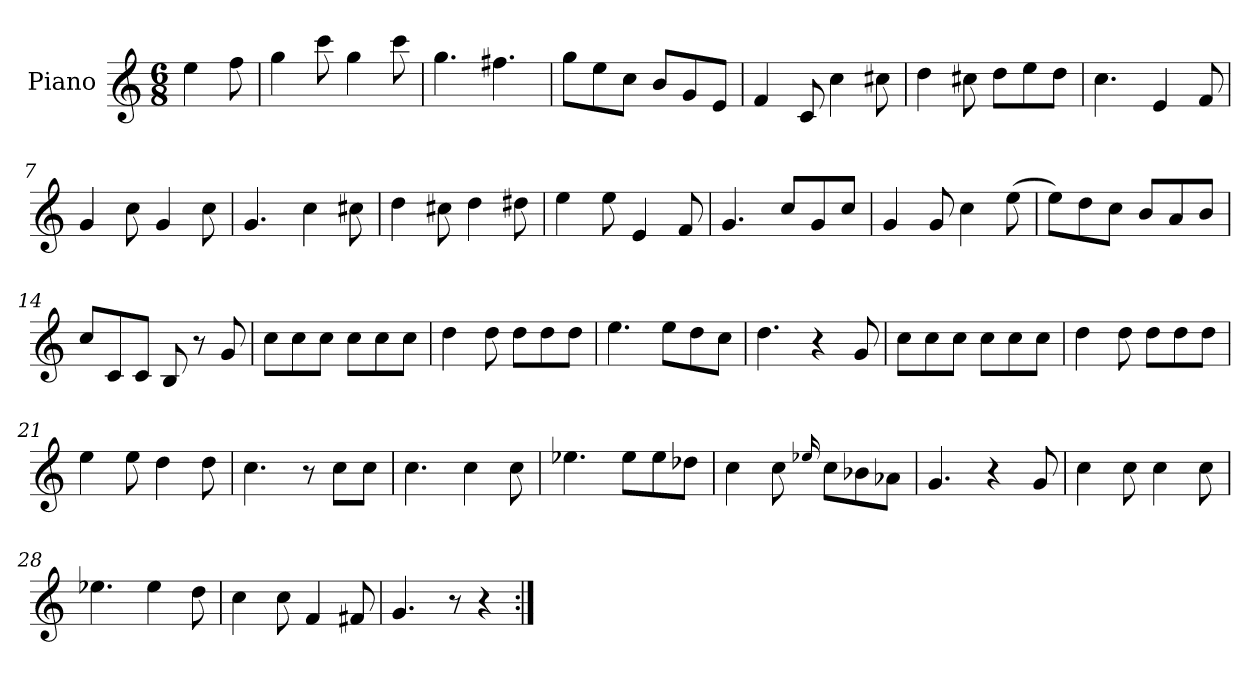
**kern
*part1
*staff1
*I"Piano
*I'Pno.
*clefG2
*k[]
*M6/8
=
4ee\
8ff\
=1
4gg\
8ccc\
4gg\
8ccc\
=2
4.gg\
4.ff#X\
=3
8gg\L
8ee\
8cc\J
8b/L
8g/
8e/J
=4
4f/
8c/
4cc\
8cc#X\
=5
4dd\
8cc#X\
8dd\L
8ee\
8dd\J
=6
4.cc\
4e/
8f/
=7
4g/
8cc\
4g/
8cc\
=8
4.g/
4cc\
8cc#X\
!!LO:LB:g=z
=9
4dd\
8cc#X\
4dd\
8dd#X\
=10
4ee\
8ee\
4e/
8f/
=11
4.g/
8cc/L
8g/
8cc/J
=12
4g/
8g/
4cc\
(>8ee\
=13
8ee\L)
8dd\
8cc\J
8b/L
8a/
8b/J
=14
8cc/L
8c/
8c/J
8B/
8r
8g/
=15
8cc\L
8cc\
8cc\J
8cc\L
8cc\
8cc\J
=16
4dd\
8dd\
8dd\L
8dd\
8dd\J
!!LO:LB:g=z
=17
4.ee\
8ee\L
8dd\
8cc\J
=18
4.dd\
4r
8g/
=19
8cc\L
8cc\
8cc\J
8cc\L
8cc\
8cc\J
=20
4dd\
8dd\
8dd\L
8dd\
8dd\J
=21
4ee\
8ee\
4dd\
8dd\
=22
4.cc\
8r
8cc\L
8cc\J
=23
4.cc\
4cc\
8cc\
=24
4.ee-X\
8ee-\L
8ee-\
8dd-X\J
!!LO:LB:g=z
=25
4cc\
8cc\
16qqee-X/
8cc\L
8b-X\
8a-X\J
!!LO:LB:g=z
=26
4.g/
4r
8g/
=27
4cc\
8cc\
4cc\
8cc\
=28
4.ee-X\
4ee-\
8dd\
=29
4cc\
8cc\
4f/
8f#X/
=30
4.g/
8r
4r
=:|!
*-
